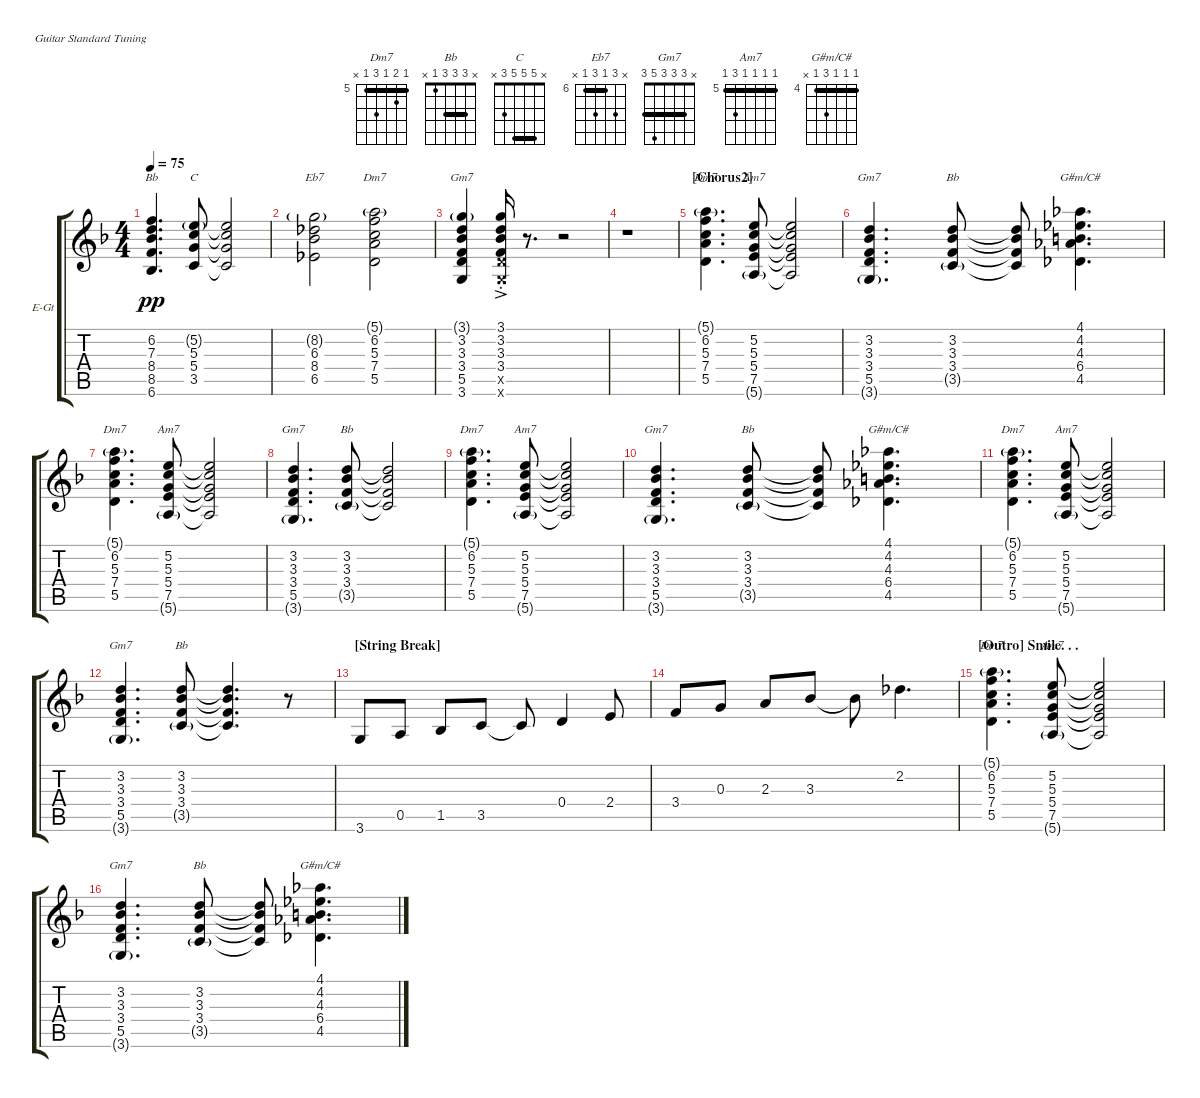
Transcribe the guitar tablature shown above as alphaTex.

\defaultSystemsLayout 4
\bracketExtendMode groupsimilarinstruments
\firstSystemTrackNameOrientation horizontal
\otherSystemsTrackNameOrientation horizontal
\track ("Electric Guitar" "E-Gt") {instrument overdrivenguitar}
\staff {score tabs}
\tuning (E4 B3 G3 D3 A2 E2)
\chord ("Dm7" 5 6 5 7 5 x) {firstfret 5 barre (5 5)}
\chord ("Bb" 6 6 7 8 8 6) {firstfret 6 barre (6 6)}
\chord ("C" x 5 5 5 3 x) {barre (5 5)}
\chord ("Eb7" x 8 6 8 6 x) {firstfret 6 barre 6}
\chord ("Gm7" x 3 3 3 5 3) {barre (3 3 3)}
\chord ("Am7" 5 5 5 5 7 5) {firstfret 5 barre (5 5 5 5)}
\chord ("Bb" x 3 3 3 1 x) {barre (3 3)}
\chord ("G#m/C#" 4 4 4 6 4 x) {firstfret 4 barre (4 4 4)}
\ts (4 4)
\tempo 75
\clef g2
\ks dminor
(6.6 8.5 8.4 7.3 6.2).4{d ch "Bb" dy pp} (3.5 5.4 5.3 5.2{g}).8{ch "C"} (3.5{t} 5.4{t} 5.3{t} 5.2{t}).2 |
(6.5 8.4 6.3 8.2{g}).2{ch "Eb7"} (5.5 7.4 5.3 6.2 5.1{g}).2{ch "Dm7"} |
(3.6 5.5 3.4 3.3 3.2 3.1{g}).4{ch "Gm7"} (3.6{ac st x} 5.5{ac st x} 3.4{ac st} 3.3{ac st} 3.2{ac st} 3.1{ac st}).16 r.8{d} r.2 |
r.1 |
\section ("" "[Chorus2]")
(5.5 7.4 5.3 6.2 5.1{g}).4{d ch "Dm7"} (5.6{g} 7.5 5.4 5.3 5.2).8{ch "Am7"} (5.6{t} 7.5{t} 5.4{t} 5.3{t} 5.2{t}).2 |
(3.6{g} 5.5 3.4 3.3 3.2).4{d ch "Gm7"} (3.5{g} 3.4 3.3 3.2).8{ch "Bb"} (3.5{t} 3.4{t} 3.3{t} 3.2{t}).8 (4.3 4.1 4.2 6.4 4.5).4{d ch "G#m/C#"} |
(5.5 7.4 5.3 6.2 5.1{g}).4{d ch "Dm7"} (5.6{g} 7.5 5.4 5.3 5.2).8{ch "Am7"} (5.6{t} 7.5{t} 5.4{t} 5.3{t} 5.2{t}).2 |
(3.6{g} 5.5 3.4 3.3 3.2).4{d ch "Gm7"} (3.5{g} 3.4 3.3 3.2).8{ch "Bb"} (3.5{t} 3.4{t} 3.3{t} 3.2{t}).2 |
(5.5 7.4 5.3 6.2 5.1{g}).4{d ch "Dm7"} (5.6{g} 7.5 5.4 5.3 5.2).8{ch "Am7"} (5.6{t} 7.5{t} 5.4{t} 5.3{t} 5.2{t}).2 |
(3.6{g} 5.5 3.4 3.3 3.2).4{d ch "Gm7"} (3.5{g} 3.4 3.3 3.2).8{ch "Bb"} (3.5{t} 3.4{t} 3.3{t} 3.2{t}).8 (4.3 4.1 4.2 6.4 4.5).4{d ch "G#m/C#"} |
(5.5 7.4 5.3 6.2 5.1{g}).4{d ch "Dm7"} (5.6{g} 7.5 5.4 5.3 5.2).8{ch "Am7"} (5.6{t} 7.5{t} 5.4{t} 5.3{t} 5.2{t}).2 |
(3.6{g} 5.5 3.4 3.3 3.2).4{d ch "Gm7"} (3.5{g} 3.4 3.3 3.2).8{ch "Bb"} (3.5{t} 3.4{t} 3.3{t} 3.2{t}).4{d} r.8 |
\section ("" "[String Break]    ")
3.6.8 0.5.8 1.5.8 3.5.8 3.5{t}.8 0.4.4 2.4.8 |
3.4.8 0.3.8 2.3.8 3.3.8 3.3{t}.8 2.2.4{d} |
\section ("" "[Outro] Smile. . .")
(5.5 7.4 5.3 6.2 5.1{g}).4{d ch "Dm7"} (5.6{g} 7.5 5.4 5.3 5.2).8{ch "Am7"} (5.6{t} 7.5{t} 5.4{t} 5.3{t} 5.2{t}).2 |
(3.6{g} 5.5 3.4 3.3 3.2).4{d ch "Gm7"} (3.5{g} 3.4 3.3 3.2).8{ch "Bb"} (3.5{t} 3.4{t} 3.3{t} 3.2{t}).8 (4.3 4.1 4.2 6.4 4.5).4{d ch "G#m/C#"}
